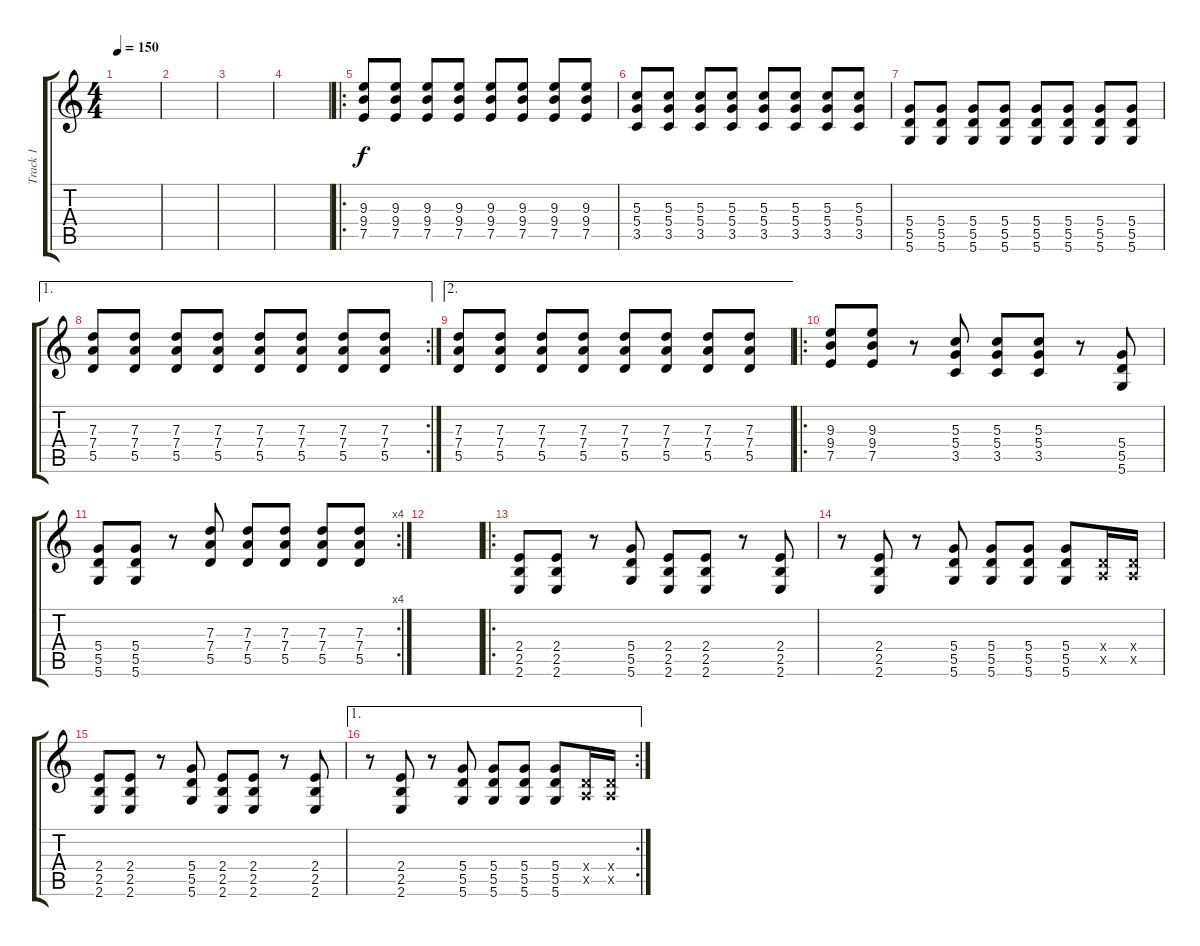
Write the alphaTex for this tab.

\track ("Track 1" "Track 1") {instrument distortionguitar}
\staff {score tabs}
\tuning (E4 B3 G3 D3 A2 D2) {hide}
\ts (4 4)
\tempo 150
\clef g2
\ks c
|
|
|
|
\ro
(9.3 9.4 7.5).8 (9.3 9.4 7.5).8 (9.3 9.4 7.5).8 (9.3 9.4 7.5).8 (9.3 9.4 7.5).8 (9.3 9.4 7.5).8 (9.3 9.4 7.5).8 (9.3 9.4 7.5).8 |
(5.3 5.4 3.5).8 (5.3 5.4 3.5).8 (5.3 5.4 3.5).8 (5.3 5.4 3.5).8 (5.3 5.4 3.5).8 (5.3 5.4 3.5).8 (5.3 5.4 3.5).8 (5.3 5.4 3.5).8 |
(5.4 5.5 5.6).8 (5.4 5.5 5.6).8 (5.4 5.5 5.6).8 (5.4 5.5 5.6).8 (5.4 5.5 5.6).8 (5.4 5.5 5.6).8 (5.4 5.5 5.6).8 (5.4 5.5 5.6).8 |
\ae 1
\rc 2
(7.3 7.4 5.5).8 (7.3 7.4 5.5).8 (7.3 7.4 5.5).8 (7.3 7.4 5.5).8 (7.3 7.4 5.5).8 (7.3 7.4 5.5).8 (7.3 7.4 5.5).8 (7.3 7.4 5.5).8 |
\ae 2
(7.3 7.4 5.5).8 (7.3 7.4 5.5).8 (7.3 7.4 5.5).8 (7.3 7.4 5.5).8 (7.3 7.4 5.5).8 (7.3 7.4 5.5).8 (7.3 7.4 5.5).8 (7.3 7.4 5.5).8 |
\ro
(9.3 9.4 7.5).8 (9.3 9.4 7.5).8 r.8 (5.3 5.4 3.5).8 (5.3 5.4 3.5).8 (5.3 5.4 3.5).8 r.8 (5.4 5.5 5.6).8 |
\rc 4
(5.4 5.5 5.6).8 (5.4 5.5 5.6).8 r.8 (7.3 7.4 5.5).8 (7.3 7.4 5.5).8 (7.3 7.4 5.5).8 (7.3 7.4 5.5).8 (7.3 7.4 5.5).8 |
|
\ro
(2.4 2.5 2.6).8 (2.4 2.5 2.6).8 r.8 (5.4 5.5 5.6).8 (2.4 2.5 2.6).8 (2.4 2.5 2.6).8 r.8 (2.4 2.5 2.6).8 |
r.8 (2.4 2.5 2.6).8 r.8 (5.4 5.5 5.6).8 (5.4 5.5 5.6).8 (5.4 5.5 5.6).8 (5.4 5.5 5.6).8 (0.4{x} 0.5{x}).16 (0.4{x} 0.5{x}).16 |
(2.4 2.5 2.6).8 (2.4 2.5 2.6).8 r.8 (5.4 5.5 5.6).8 (2.4 2.5 2.6).8 (2.4 2.5 2.6).8 r.8 (2.4 2.5 2.6).8 |
\ae 1
\rc 2
r.8 (2.4 2.5 2.6).8 r.8 (5.4 5.5 5.6).8 (5.4 5.5 5.6).8 (5.4 5.5 5.6).8 (5.4 5.5 5.6).8 (0.4{x} 0.5{x}).16 (0.4{x} 0.5{x}).16
